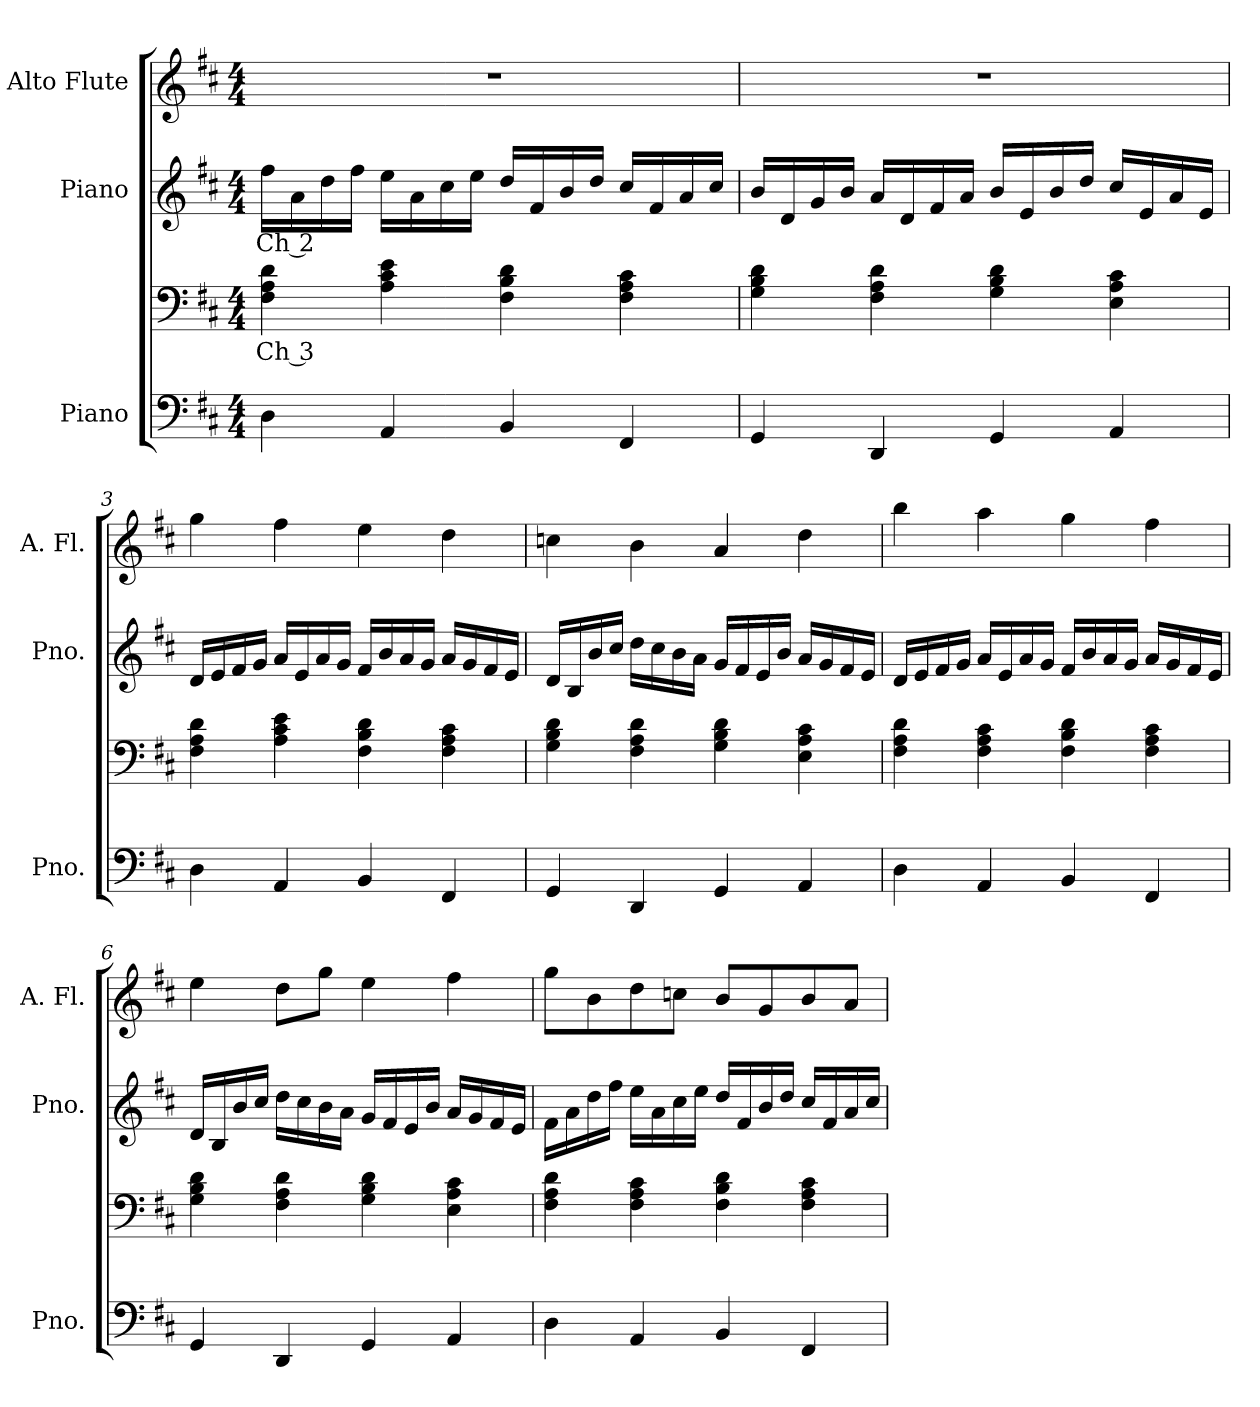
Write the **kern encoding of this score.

**kern	**kern	**text	**kern	**text	**kern
*part3	*part3	*part3	*part2	*part2	*part1
*staff4	*staff3	*staff3	*staff2	*staff2	*staff1
*I"Piano	*	*	*I"Piano	*	*I"Alto Flute
*I'Pno.	*	*	*I'Pno.	*	*I'A. Fl.
*clefF4	*clefF4	*	*clefG2	*	*clefG2
*	*	*	*	*	*ITrd3c5
*k[f#c#]	*k[f#c#]	*	*k[f#c#]	*	*k[f#c#g#]
*M4/4	*M4/4	*	*M4/4	*	*M4/4
*MM58	*MM58	*	*MM58	*	*MM58
=1	=1	=1	=1	=1	=1
!	!	!LO:LY:b	!	!LO:LY:b	!
4D\	4F#\ 4A\ 4d\	Ch 3	16ff#\LL	Ch 2	1r
.	.	.	16a\	.	.
.	.	.	16dd\	.	.
.	.	.	16ff#\JJ	.	.
4AA/	4A\ 4c#\ 4e\	.	16ee\LL	.	.
.	.	.	16a\	.	.
.	.	.	16cc#\	.	.
.	.	.	16ee\JJ	.	.
4BB/	4F#\ 4B\ 4d\	.	16dd/LL	.	.
.	.	.	16f#/	.	.
.	.	.	16b/	.	.
.	.	.	16dd/JJ	.	.
4FF#/	4F#\ 4A\ 4c#\	.	16cc#/LL	.	.
.	.	.	16f#/	.	.
.	.	.	16a/	.	.
.	.	.	16cc#/JJ	.	.
=2	=2	=2	=2	=2	=2
4GG/	4G\ 4B\ 4d\	.	16b/LL	.	1r
.	.	.	16d/	.	.
.	.	.	16g/	.	.
.	.	.	16b/JJ	.	.
4DD/	4F#\ 4A\ 4d\	.	16a/LL	.	.
.	.	.	16d/	.	.
.	.	.	16f#/	.	.
.	.	.	16a/JJ	.	.
4GG/	4G\ 4B\ 4d\	.	16b/LL	.	.
.	.	.	16e/	.	.
.	.	.	16b/	.	.
.	.	.	16dd/JJ	.	.
4AA/	4E\ 4A\ 4c#\	.	16cc#/LL	.	.
.	.	.	16e/	.	.
.	.	.	16a/	.	.
.	.	.	16e/JJ	.	.
!!LO:LB:g=z
=3	=3	=3	=3	=3	=3
4D\	4F#\ 4A\ 4d\	.	16d/LL	.	4dd\
.	.	.	16e/	.	.
.	.	.	16f#/	.	.
.	.	.	16g/JJ	.	.
4AA/	4A\ 4c#\ 4e\	.	16a/LL	.	4cc#\
.	.	.	16e/	.	.
.	.	.	16a/	.	.
.	.	.	16g/JJ	.	.
4BB/	4F#\ 4B\ 4d\	.	16f#/LL	.	4b\
.	.	.	16b/	.	.
.	.	.	16a/	.	.
.	.	.	16g/JJ	.	.
4FF#/	4F#\ 4A\ 4c#\	.	16a/LL	.	4a\
.	.	.	16g/	.	.
.	.	.	16f#/	.	.
.	.	.	16e/JJ	.	.
=4	=4	=4	=4	=4	=4
4GG/	4G\ 4B\ 4d\	.	16d/LL	.	4gn\
.	.	.	16B/	.	.
.	.	.	16b/	.	.
.	.	.	16cc#/JJ	.	.
4DD/	4F#\ 4A\ 4d\	.	16dd\LL	.	4f#\
.	.	.	16cc#\	.	.
.	.	.	16b\	.	.
.	.	.	16a\JJ	.	.
4GG/	4G\ 4B\ 4d\	.	16g/LL	.	4e/
.	.	.	16f#/	.	.
.	.	.	16e/	.	.
.	.	.	16b/JJ	.	.
4AA/	4E\ 4A\ 4c#\	.	16a/LL	.	4a\
.	.	.	16g/	.	.
.	.	.	16f#/	.	.
.	.	.	16e/JJ	.	.
!!LO:LB:g=z
=5	=5	=5	=5	=5	=5
4D\	4F#\ 4A\ 4d\	.	16d/LL	.	4ff#\
.	.	.	16e/	.	.
.	.	.	16f#/	.	.
.	.	.	16g/JJ	.	.
4AA/	4F#\ 4A\ 4c#\	.	16a/LL	.	4ee\
.	.	.	16e/	.	.
.	.	.	16a/	.	.
.	.	.	16g/JJ	.	.
4BB/	4F#\ 4B\ 4d\	.	16f#/LL	.	4dd\
.	.	.	16b/	.	.
.	.	.	16a/	.	.
.	.	.	16g/JJ	.	.
4FF#/	4F#\ 4A\ 4c#\	.	16a/LL	.	4cc#\
.	.	.	16g/	.	.
.	.	.	16f#/	.	.
.	.	.	16e/JJ	.	.
=6	=6	=6	=6	=6	=6
4GG/	4G\ 4B\ 4d\	.	16d/LL	.	4b\
.	.	.	16B/	.	.
.	.	.	16b/	.	.
.	.	.	16cc#/JJ	.	.
4DD/	4F#\ 4A\ 4d\	.	16dd\LL	.	8a\L
.	.	.	16cc#\	.	.
.	.	.	16b\	.	8dd\J
.	.	.	16a\JJ	.	.
4GG/	4G\ 4B\ 4d\	.	16g/LL	.	4b\
.	.	.	16f#/	.	.
.	.	.	16e/	.	.
.	.	.	16b/JJ	.	.
4AA/	4E\ 4A\ 4c#\	.	16a/LL	.	4cc#\
.	.	.	16g/	.	.
.	.	.	16f#/	.	.
.	.	.	16e/JJ	.	.
!!LO:PB:g=z
=7	=7	=7	=7	=7	=7
4D\	4F#\ 4A\ 4d\	.	16f#\LL	.	8dd\L
.	.	.	16a\	.	.
.	.	.	16dd\	.	8f#\
.	.	.	16ff#\JJ	.	.
4AA/	4F#\ 4A\ 4c#\	.	16ee\LL	.	8a\
.	.	.	16a\	.	.
.	.	.	16cc#\	.	8gn\J
.	.	.	16ee\JJ	.	.
4BB/	4F#\ 4B\ 4d\	.	16dd/LL	.	8f#/L
.	.	.	16f#/	.	.
.	.	.	16b/	.	8d/
.	.	.	16dd/JJ	.	.
4FF#/	4F#\ 4A\ 4c#\	.	16cc#/LL	.	8f#/
.	.	.	16f#/	.	.
.	.	.	16a/	.	8e/J
.	.	.	16cc#/JJ	.	.
=	=	=	=	=	=
*-	*-	*-	*-	*-	*-
